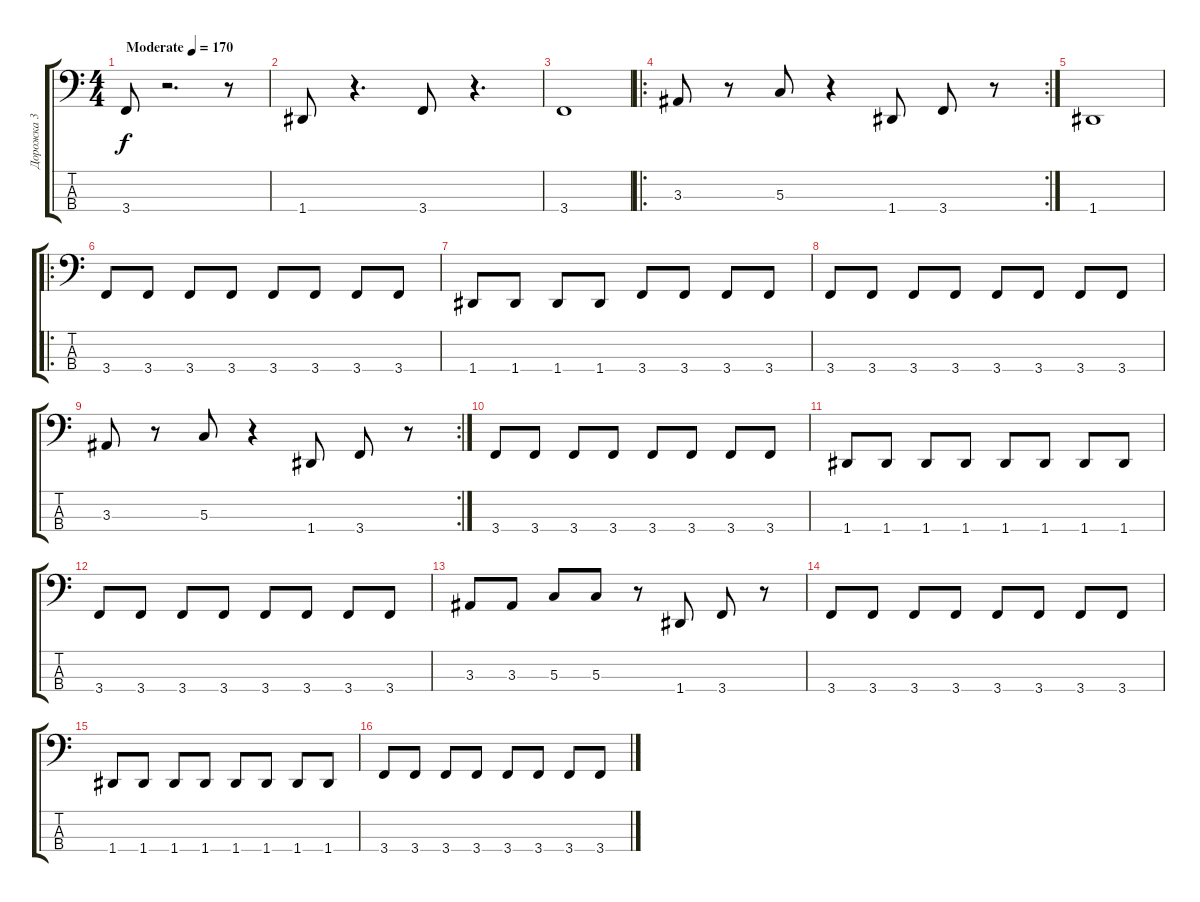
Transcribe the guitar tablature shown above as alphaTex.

\track ("Дорожка 3" "Дорожка 3") {instrument electricbassfinger}
\staff {score tabs}
\tuning (F2 C2 G1 D1) {hide}
\ts (4 4)
\tempo (170 "Moderate")
\clef f4
\ks c
3.4.8{dy f instrument electricbassfinger} r.2{d} r.8 |
1.4.8 r.4{d} 3.4.8 r.4{d} |
3.4.1 |
\ro
\rc 2
3.3.8 r.8 5.3.8 r.4 1.4.8 3.4.8 r.8 |
1.4.1 |
\ro
3.4.8 3.4.8 3.4.8 3.4.8 3.4.8 3.4.8 3.4.8 3.4.8 |
1.4.8 1.4.8 1.4.8 1.4.8 3.4.8 3.4.8 3.4.8 3.4.8 |
3.4.8 3.4.8 3.4.8 3.4.8 3.4.8 3.4.8 3.4.8 3.4.8 |
\rc 2
3.3.8 r.8 5.3.8 r.4 1.4.8 3.4.8 r.8 |
3.4.8 3.4.8 3.4.8 3.4.8 3.4.8 3.4.8 3.4.8 3.4.8 |
1.4.8 1.4.8 1.4.8 1.4.8 1.4.8 1.4.8 1.4.8 1.4.8 |
3.4.8 3.4.8 3.4.8 3.4.8 3.4.8 3.4.8 3.4.8 3.4.8 |
3.3.8 3.3.8 5.3.8 5.3.8 r.8 1.4.8 3.4.8 r.8 |
3.4.8 3.4.8 3.4.8 3.4.8 3.4.8 3.4.8 3.4.8 3.4.8 |
1.4.8 1.4.8 1.4.8 1.4.8 1.4.8 1.4.8 1.4.8 1.4.8 |
3.4.8 3.4.8 3.4.8 3.4.8 3.4.8 3.4.8 3.4.8 3.4.8
